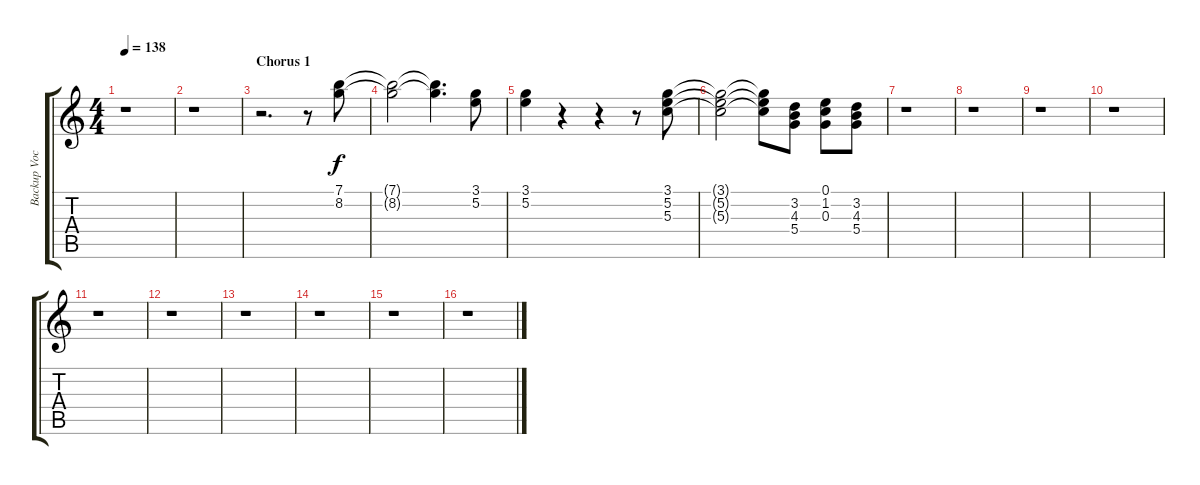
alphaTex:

\track ("Backup Vocals(Timothy B. Schmidt, Don He" "Backup Voc") {instrument electricguitarjazz}
\staff {score tabs}
\tuning (E4 B3 G3 D3 A2 E2) {hide}
\ts (4 4)
\tempo 138
\clef g2
\ks c
r.1{dy f} |
r.1 |
\section ("" "Chorus 1")
r.2{d} r.8 (7.1 8.2).8 |
(7.1{t} 8.2{t}).2 (7.1{t} 8.2{t}).4{d} (3.1 5.2).8 |
(3.1 5.2).4 r.4 r.4 r.8 (3.1 5.2 5.3).8 |
(3.1{t} 5.2{t} 5.3{t}).2 (3.1{t} 5.2{t} 5.3{t}).8 (3.2 4.3 5.4).8 (0.1 1.2 0.3).8 (3.2 4.3 5.4).8 |
r.1 |
r.1 |
r.1 |
r.1 |
r.1 |
r.1 |
r.1 |
r.1 |
r.1 |
r.1
